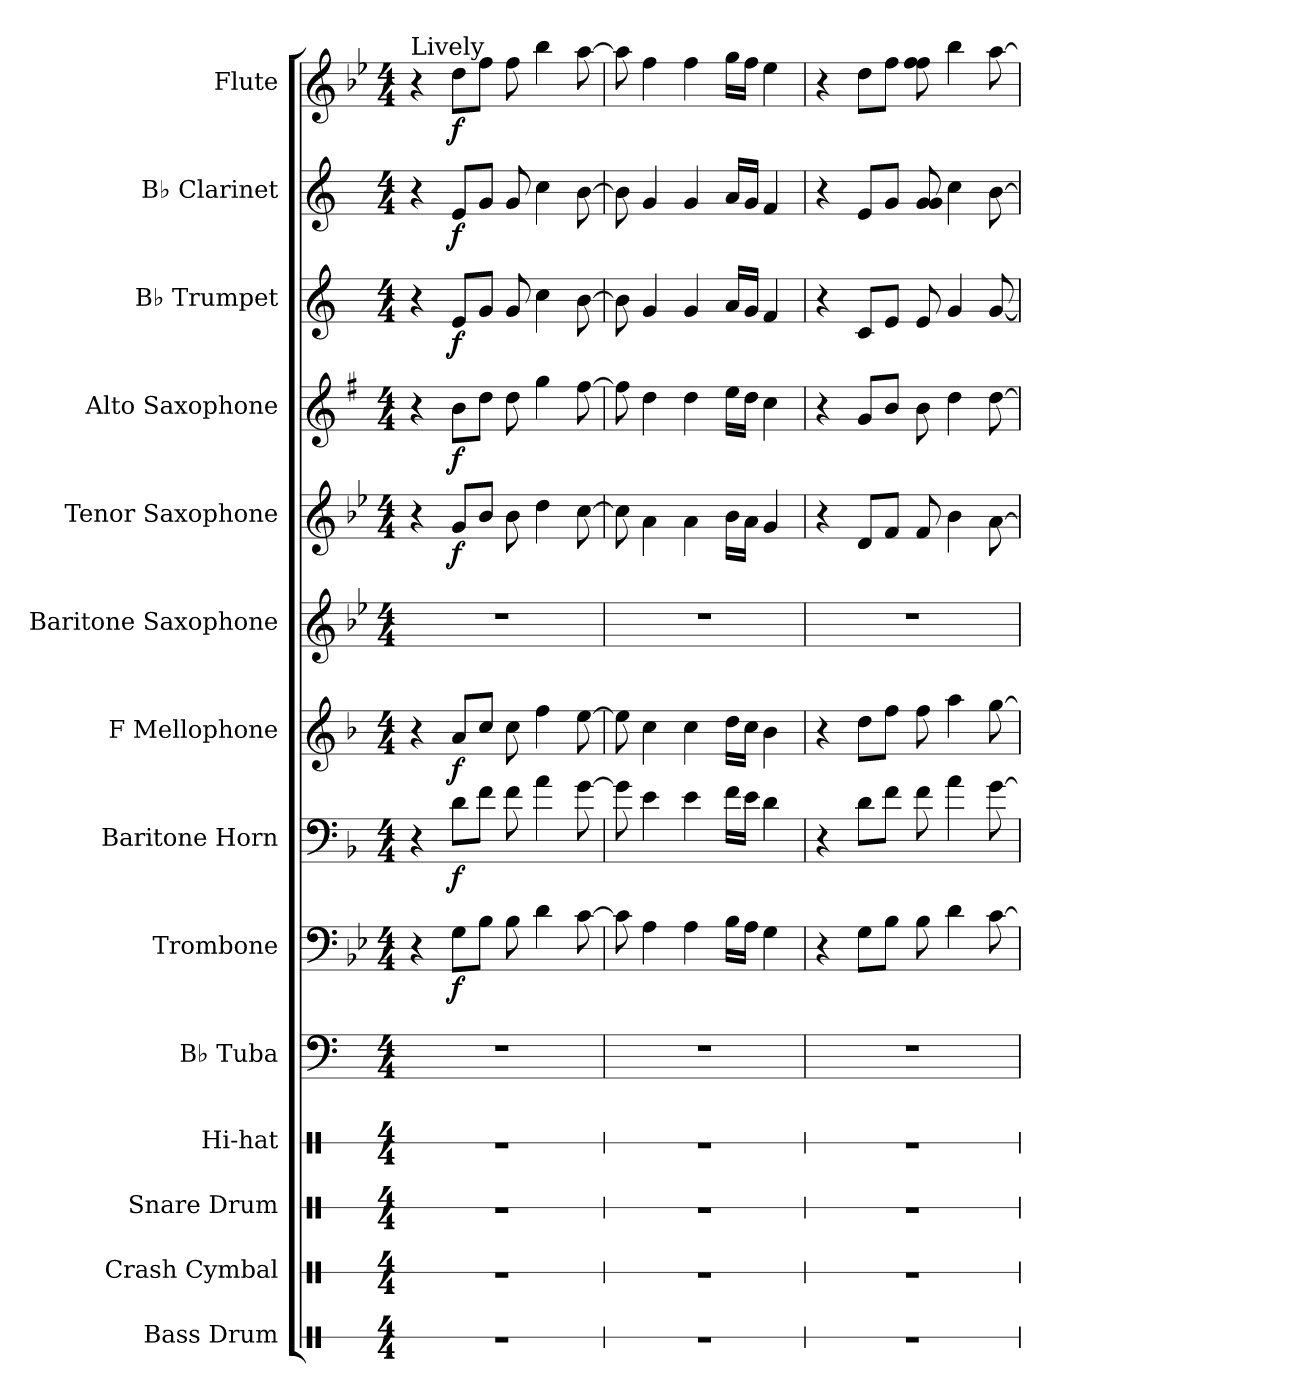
**kern	**kern	**kern	**kern	**kern	**kern	**dynam	**kern	**dynam	**kern	**dynam	**kern	**kern	**dynam	**kern	**dynam	**kern	**dynam	**kern	**dynam	**kern	**dynam
*part14	*part13	*part12	*part11	*part10	*part9	*part9	*part8	*part8	*part7	*part7	*part6	*part5	*part5	*part4	*part4	*part3	*part3	*part2	*part2	*part1	*part1
*staff14	*staff13	*staff12	*staff11	*staff10	*staff9	*staff9	*staff8	*staff8	*staff7	*staff7	*staff6	*staff5	*staff5	*staff4	*staff4	*staff3	*staff3	*staff2	*staff2	*staff1	*staff1
*I"Bass Drum	*I"Crash Cymbal	*I"Snare Drum	*I"Hi-hat	*I"B♭ Tuba	*I"Trombone	*	*I"Baritone Horn	*	*I"F Mellophone	*	*I"Baritone Saxophone	*I"Tenor Saxophone	*	*I"Alto Saxophone	*	*I"B♭ Trumpet	*	*I"B♭ Clarinet	*	*I"Flute	*
*I'B. Dr.	*I'Cr. Cym.	*I'Sn. Dr.	*I'Hi-hat	*I'B♭ Tu.	*I'Trb.	*	*I'Bar. Hn.	*	*I'F Mph.	*	*I'Bar. Sax.	*I'T. Sax.	*	*I'A. Sax.	*	*I'B♭ Tpt.	*	*I'B♭ Cl.	*	*I'Fl.	*
*stria1	*stria1	*stria1	*stria1	*	*	*	*	*	*	*	*	*	*	*	*	*	*	*	*	*	*
*clefX	*clefX	*clefX	*clefX	*clefF4	*clefF4	*	*clefF4	*	*clefG2	*	*clefG2	*clefG2	*	*clefG2	*	*clefG2	*	*clefG2	*	*clefG2	*
*	*	*	*	*	*	*	*ITrd4c7	*	*ITrd4c7	*	*ITrd12c21	*ITrd8c14	*	*ITrd5c9	*	*ITrd1c2	*	*ITrd1c2	*	*	*
*k[]	*k[]	*k[]	*k[]	*k[]	*k[b-e-]	*	*k[b-e-]	*	*k[b-e-]	*	*k[b-e-]	*k[b-e-]	*	*k[b-e-]	*	*k[b-e-]	*	*k[b-e-]	*	*k[b-e-]	*
*C:	*C:	*C:	*C:	*C:	*B-:	*	*B-:	*	*B-:	*	*B-:	*B-:	*	*B-:	*	*B-:	*	*B-:	*	*B-:	*
*M4/4	*M4/4	*M4/4	*M4/4	*M4/4	*M4/4	*	*M4/4	*	*M4/4	*	*M4/4	*M4/4	*	*M4/4	*	*M4/4	*	*M4/4	*	*M4/4	*
=1	=1	=1	=1	=1	=1	=1	=1	=1	=1	=1	=1	=1	=1	=1	=1	=1	=1	=1	=1	=1	=1
!	!	!	!	!	!	!	!	!	!	!	!	!	!	!	!	!	!	!	!	!LO:TX:a:t=Lively	!
1r	1r	1r	1r	1r	4r	.	4r	.	4r	.	1r	4r	.	4r	.	4r	.	4r	.	4r	.
!	!	!	!	!	!	!LO:DY:b	!	!LO:DY:b	!	!LO:DY:b	!	!	!LO:DY:b	!	!LO:DY:b	!	!LO:DY:b	!	!LO:DY:b	!	!LO:DY:b
.	.	.	.	.	8G\L	f	8G\L	f	8d/L	f	.	8G/L	f	8d\L	f	8d/L	f	8d/L	f	8dd\L	f
.	.	.	.	.	8B-\J	.	8B-\J	.	8f/J	.	.	8B-/J	.	8f\J	.	8f/J	.	8f/J	.	8ff\J	.
.	.	.	.	.	8B-\	.	8B-\	.	8f\	.	.	8B-\	.	8f\	.	8f/	.	8f/	.	8ff\	.
.	.	.	.	.	4d\	.	4d\	.	4b-\	.	.	4d\	.	4b-\	.	4b-\	.	4b-\	.	4bb-\	.
.	.	.	.	.	[8c\	.	[8c\	.	[8a\	.	.	[8c\	.	[8a\	.	[8a\	.	[8a\	.	[8aa\	.
=2	=2	=2	=2	=2	=2	=2	=2	=2	=2	=2	=2	=2	=2	=2	=2	=2	=2	=2	=2	=2	=2
1r	1r	1r	1r	1r	8c\]	.	8c\]	.	8a\]	.	1r	8c\]	.	8a\]	.	8a\]	.	8a\]	.	8aa\]	.
.	.	.	.	.	4A\	.	4A\	.	4f\	.	.	4A\	.	4f\	.	4f/	.	4f/	.	4ff\	.
.	.	.	.	.	4A\	.	4A\	.	4f\	.	.	4A\	.	4f\	.	4f/	.	4f/	.	4ff\	.
.	.	.	.	.	16B-\LL	.	16B-\LL	.	16g\LL	.	.	16B-\LL	.	16g\LL	.	16g/LL	.	16g/LL	.	16gg\LL	.
.	.	.	.	.	16A\JJ	.	16A\JJ	.	16f\JJ	.	.	16A\JJ	.	16f\JJ	.	16f/JJ	.	16f/JJ	.	16ff\JJ	.
.	.	.	.	.	4G\	.	4G\	.	4e-\	.	.	4G/	.	4e-\	.	4e-/	.	4e-/	.	4ee-\	.
=3	=3	=3	=3	=3	=3	=3	=3	=3	=3	=3	=3	=3	=3	=3	=3	=3	=3	=3	=3	=3	=3
1r	1r	1r	1r	1r	4r	.	4r	.	4r	.	1r	4r	.	4r	.	4r	.	4r	.	4r	.
.	.	.	.	.	8G\L	.	8G\L	.	8g\L	.	.	8D/L	.	8B-/L	.	8B-/L	.	8d/L	.	8dd\L	.
.	.	.	.	.	8B-\J	.	8B-\J	.	8b-\J	.	.	8F/J	.	8d/J	.	8d/J	.	8f/J	.	8ff\J	.
.	.	.	.	.	8B-\	.	8B-\	.	8b-\	.	.	8F/	.	8d\	.	8d/	.	8f/ 8f/	.	8ff\ 8ff\	.
.	.	.	.	.	4d\	.	4d\	.	4dd\	.	.	4B-\	.	4f\	.	4f/	.	4b-\	.	4bb-\	.
.	.	.	.	.	[8c\	.	[8c\	.	[8cc\	.	.	[8A\	.	[8f\	.	[8f/	.	[8a\	.	[8aa\	.
=	=	=	=	=	=	=	=	=	=	=	=	=	=	=	=	=	=	=	=	=	=
*-	*-	*-	*-	*-	*-	*-	*-	*-	*-	*-	*-	*-	*-	*-	*-	*-	*-	*-	*-	*-	*-
